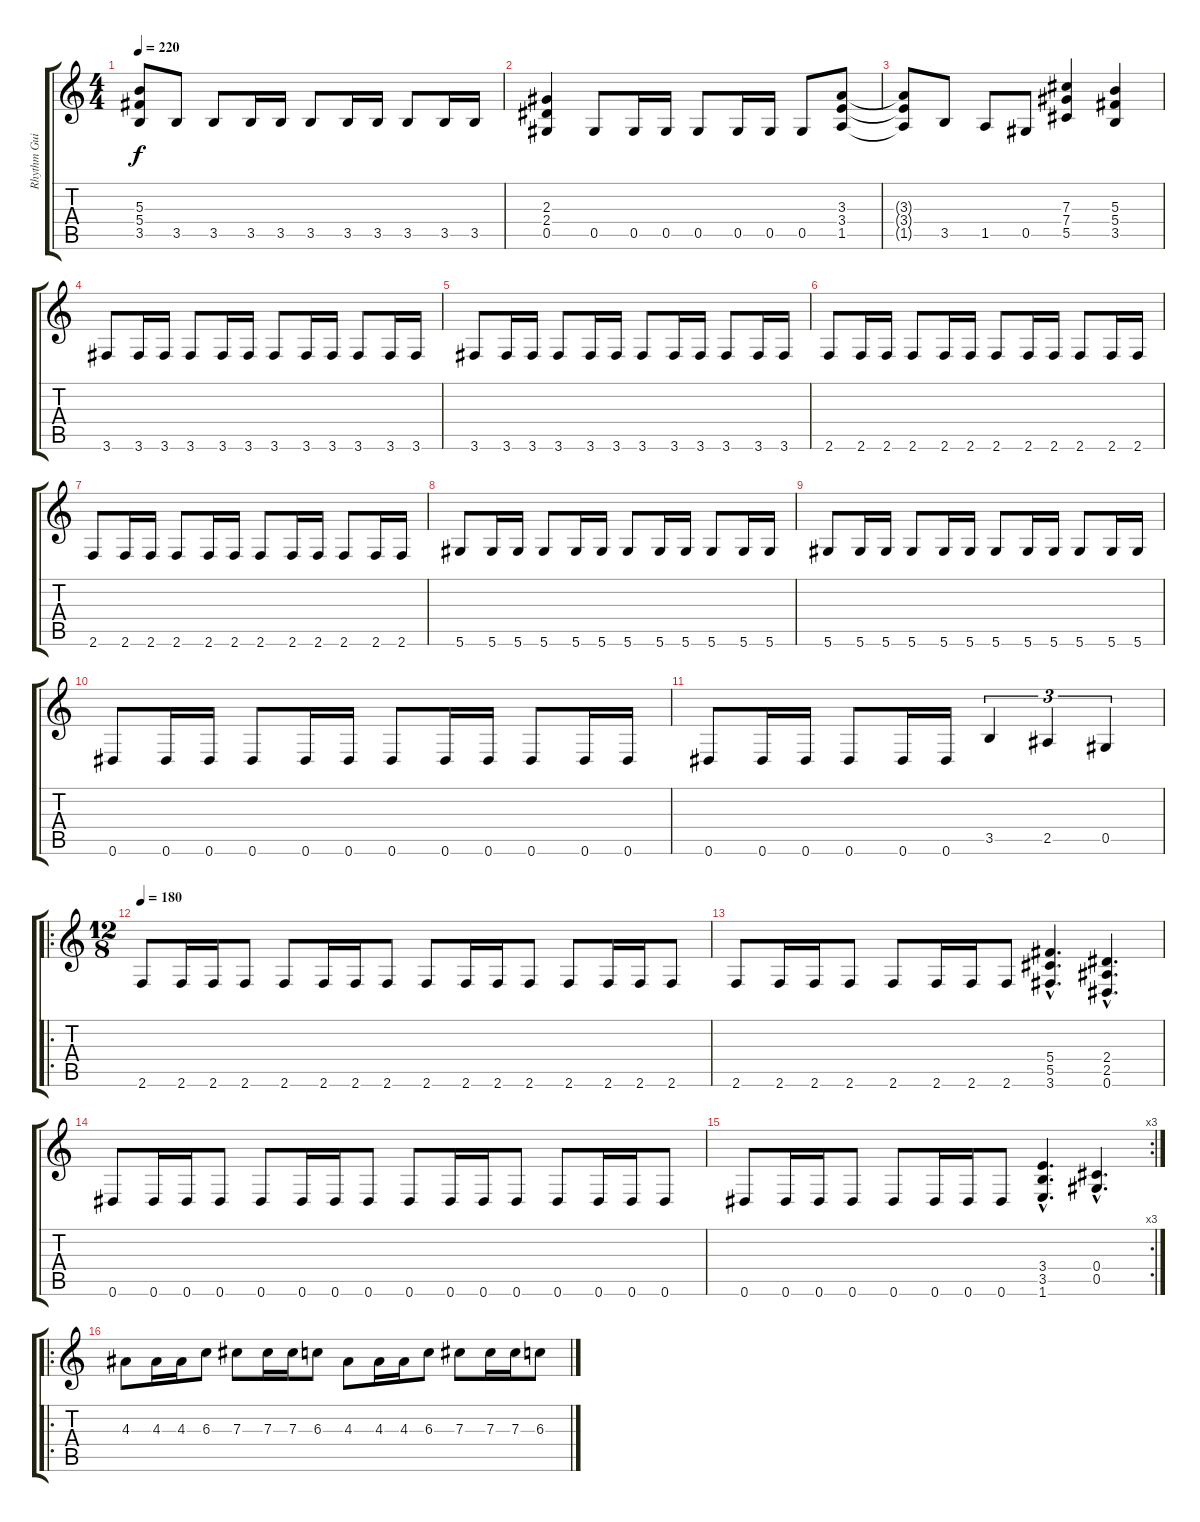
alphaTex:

\track ("Rhythm Guitar 2" "Rhythm Gui") {instrument distortionguitar}
\staff {score tabs}
\tuning (Eb4 Bb3 Gb3 Db3 Ab2 Eb2) {hide}
\ts (4 4)
\tempo 220
\clef g2
\ks c
(5.3{t} 5.4{t} 3.5{t}).8{dy f} 3.5.8 3.5.8 3.5.16 3.5.16 3.5.8 3.5.16 3.5.16 3.5.8 3.5.16 3.5.16 |
(2.3 2.4 0.5).4 0.5.8 0.5.16 0.5.16 0.5.8 0.5.16 0.5.16 0.5.8 (3.3 3.4 1.5).8 |
(3.3{t} 3.4{t} 1.5{t}).8 3.5.8 1.5.8 0.5.8 (7.3 7.4 5.5).4 (5.3 5.4 3.5).4 |
3.6.8 3.6.16 3.6.16 3.6.8 3.6.16 3.6.16 3.6.8 3.6.16 3.6.16 3.6.8 3.6.16 3.6.16 |
3.6.8 3.6.16 3.6.16 3.6.8 3.6.16 3.6.16 3.6.8 3.6.16 3.6.16 3.6.8 3.6.16 3.6.16 |
2.6.8 2.6.16 2.6.16 2.6.8 2.6.16 2.6.16 2.6.8 2.6.16 2.6.16 2.6.8 2.6.16 2.6.16 |
2.6.8 2.6.16 2.6.16 2.6.8 2.6.16 2.6.16 2.6.8 2.6.16 2.6.16 2.6.8 2.6.16 2.6.16 |
5.6.8 5.6.16 5.6.16 5.6.8 5.6.16 5.6.16 5.6.8 5.6.16 5.6.16 5.6.8 5.6.16 5.6.16 |
5.6.8 5.6.16 5.6.16 5.6.8 5.6.16 5.6.16 5.6.8 5.6.16 5.6.16 5.6.8 5.6.16 5.6.16 |
0.6.8 0.6.16 0.6.16 0.6.8 0.6.16 0.6.16 0.6.8 0.6.16 0.6.16 0.6.8 0.6.16 0.6.16 |
0.6.8 0.6.16 0.6.16 0.6.8 0.6.16 0.6.16 3.5.4{tu (3 2)} 2.5.4{tu (3 2)} 0.5.4{tu (3 2)} |
\ro
\ts (12 8)
\tempo 180
2.6.8 2.6.16 2.6.16 2.6.8 2.6.8 2.6.16 2.6.16 2.6.8 2.6.8 2.6.16 2.6.16 2.6.8 2.6.8 2.6.16 2.6.16 2.6.8 |
2.6.8 2.6.16 2.6.16 2.6.8 2.6.8 2.6.16 2.6.16 2.6.8 (5.4{hac} 5.5{hac} 3.6{hac}).4{d} (2.4{hac} 2.5{hac} 0.6{hac}).4{d} |
0.6.8 0.6.16 0.6.16 0.6.8 0.6.8 0.6.16 0.6.16 0.6.8 0.6.8 0.6.16 0.6.16 0.6.8 0.6.8 0.6.16 0.6.16 0.6.8 |
\rc 3
0.6.8 0.6.16 0.6.16 0.6.8 0.6.8 0.6.16 0.6.16 0.6.8 (3.4{hac} 3.5{hac} 1.6{hac}).4{d} (0.4{hac} 0.5{hac}).4{d} |
\ro
4.3.8 4.3.16 4.3.16 6.3.8 7.3.8 7.3.16 7.3.16 6.3.8 4.3.8 4.3.16 4.3.16 6.3.8 7.3.8 7.3.16 7.3.16 6.3.8
